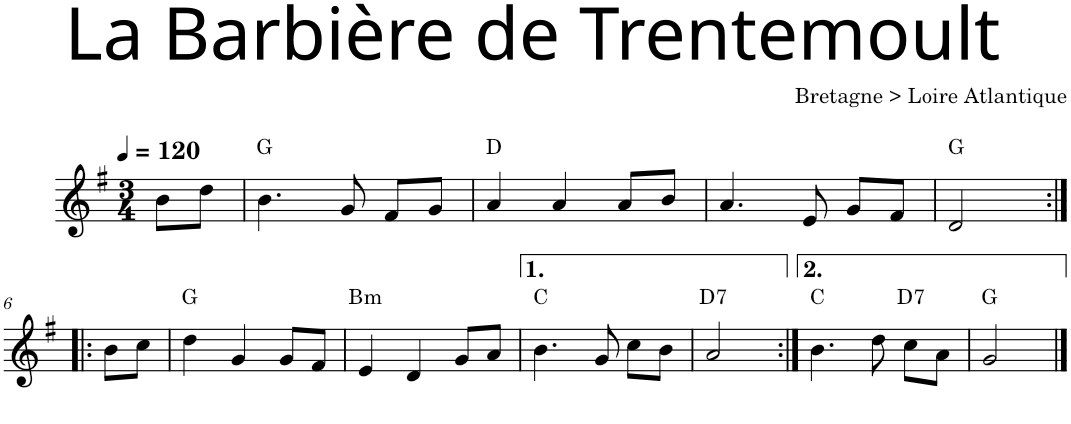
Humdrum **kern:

**kern	**harte
*part1	*part1
*staff1	*
*I"Violon	*
*I'Vln.	*
*clefG2	*
*k[f#]	*
*M3/4	*
*MM120	*
=1	=1
8b\L	.
8dd\J	.
=2	=2
4.b\	G:maj
8g/	.
8f#/L	.
8g/J	.
=3	=3
4a/	D:maj
4a/	.
8a/L	.
8b/J	.
=4	=4
4.a/	.
8e/	.
8g/L	.
8f#/J	.
=5	=5
2d/	G:maj
!!LO:LB:g=z
=6:|!|:	=6:|!|:
8b\L	.
8cc\J	.
=7	=7
4dd\	G:maj
4g/	.
8g/L	.
8f#/J	.
=8	=8
!	!LO:H:kt=m
4e/	B:min
4d/	.
8g/L	.
8a/J	.
=9	=9
4.b\	C:maj
8g/	.
8cc\L	.
8b\J	.
=10	=10
!	!LO:H:kt=7
2a/	D:7
=11:|!	=11:|!
4.b\	C:maj
8dd\	.
!	!LO:H:kt=7
8cc\L	D:7
8a\J	.
=12	=12
2g/	G:maj
==	==
*-	*-
